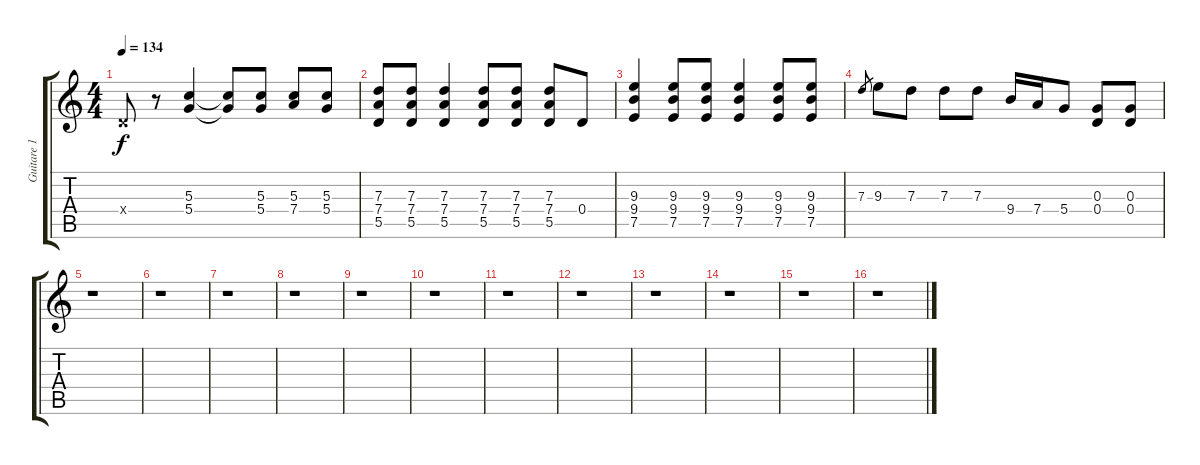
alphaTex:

\track ("Guitare 1" "Guitare 1") {instrument overdrivenguitar}
\staff {score tabs}
\tuning (E4 B3 G3 D3 A2 E2) {hide}
\ts (4 4)
\tempo 134
\clef g2
\ks c
0.4{x}.8{dy f} r.8 (5.3 5.4).4 (5.3{t} 5.4{t}).8 (5.3 5.4).8 (5.3 7.4).8 (5.3 5.4).8 |
(7.3 7.4 5.5).8 (7.3 7.4 5.5).8 (7.3 7.4 5.5).4 (7.3 7.4 5.5).8 (7.3 7.4 5.5).8 (7.3 7.4 5.5).8 0.4.8 |
(9.3 9.4 7.5).4 (9.3 9.4 7.5).8 (9.3 9.4 7.5).8 (9.3 9.4 7.5).4 (9.3 9.4 7.5).8 (9.3 9.4 7.5).8 |
7.3.8{gr} 9.3.8 7.3.8 7.3.8 7.3.8 9.4.16 7.4.16 5.4.8 (0.3 0.4).8 (0.3 0.4).8 |
r.1 |
r.1 |
r.1 |
r.1 |
r.1 |
r.1 |
r.1 |
r.1 |
r.1 |
r.1 |
r.1 |
r.1
